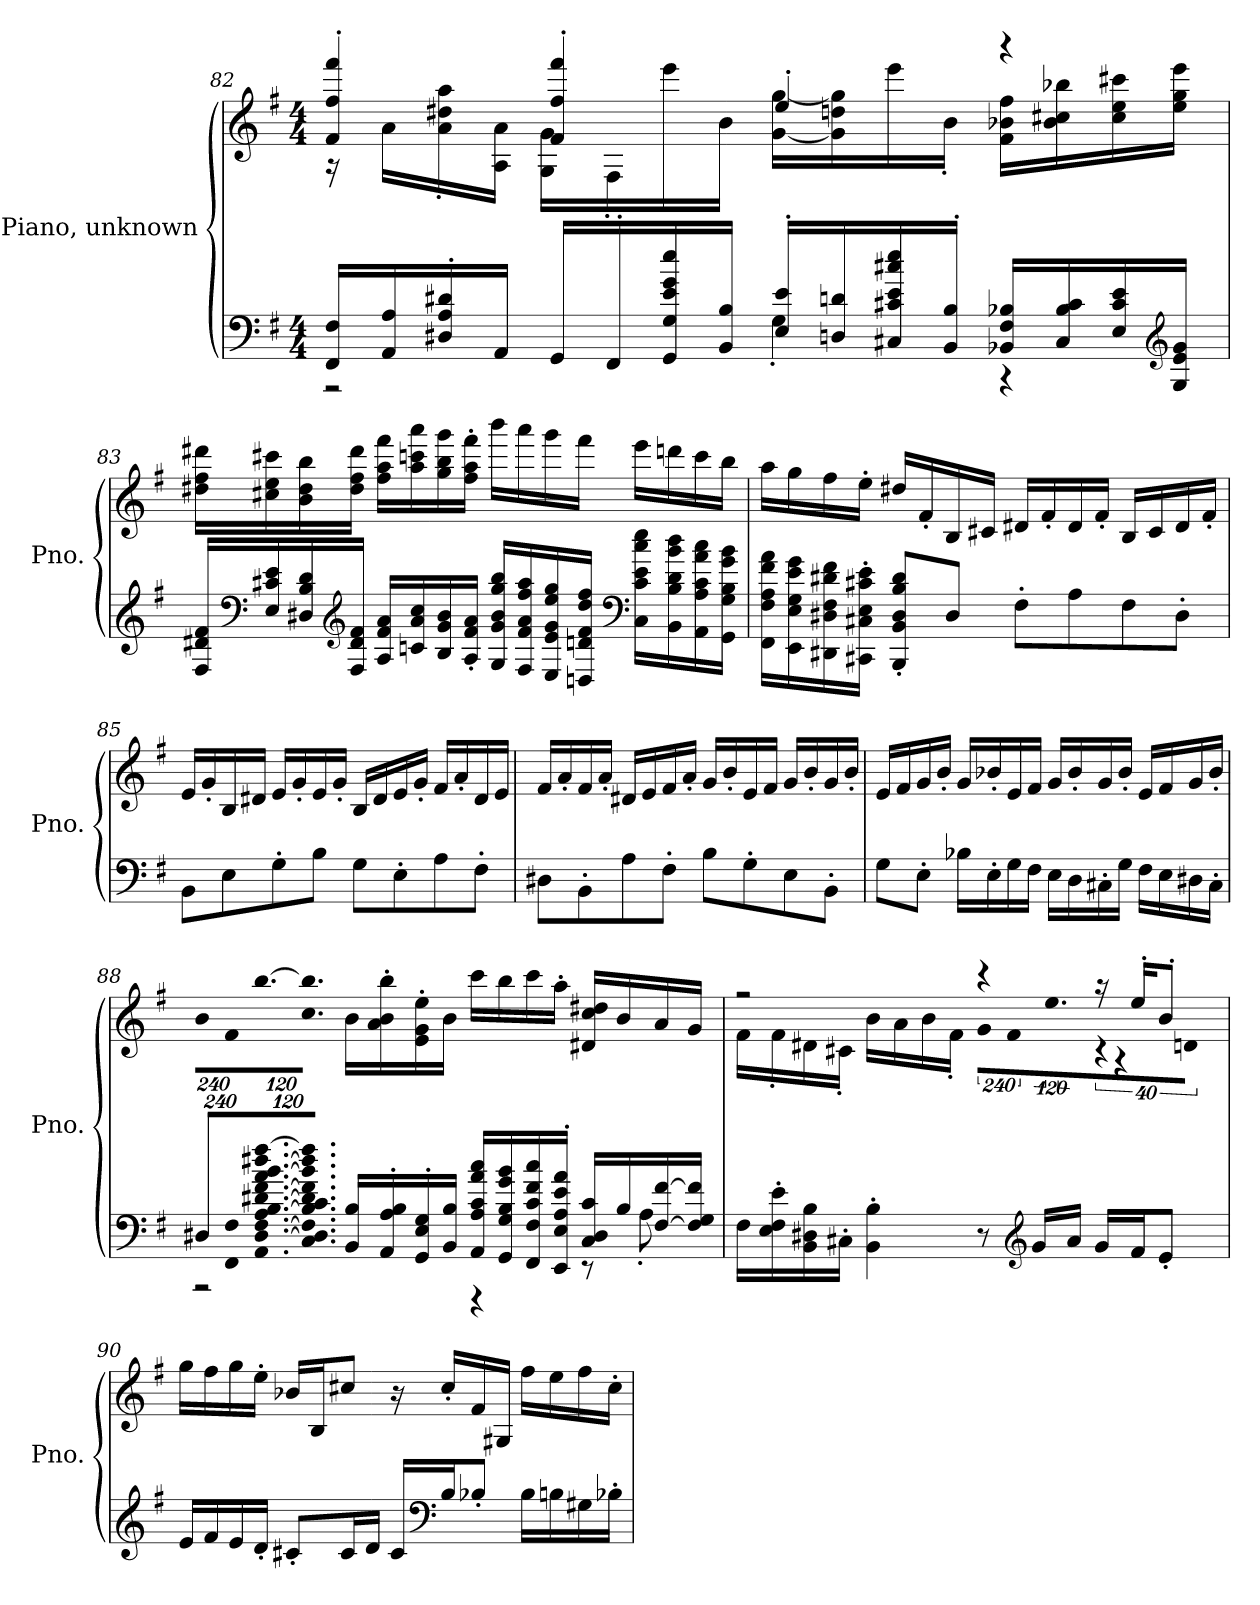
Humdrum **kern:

**kern	**kern
*part1	*part1
*staff2	*staff1
*I"Piano, unknown	*
*I'Pno.	*
!!LO:LB:g=z
*clefF4	*clefG2
*k[f#]	*k[f#]
*M4/4	*M4/4
=82	=82
*^	*^
16FF#/ 16F#/LL	2r	4f#/' 4ff#/' 4fff#/'	16r
16AA/ 16A/	.	.	16a\LL
16D#X/' 16A/' 16d#X/'	.	.	16a\' 16dd#X\' 16aa\'
16AA/JJ	.	.	16A\ 16a\JJ
16GG/LL	.	4f#/' 4ff#/' 4fff#/'	16G\ 16g\LL
16FF#'/	.	.	16F#'\
16GG/ 16G/ 16e/ 16g/ 16ee/	.	.	16eee\
16BB/ 16B/JJ	.	.	16b\JJ
16E/' 16e/'LL	4G'\	4ee'/	[16g\ [16gg\LL
16Dn/ 16dn/	.	.	16g\] 16ddn\ 16gg\]
16C#X/ 16c#X/ 16e/ 16cc#X/ 16ee/	.	.	16eee\
16BB/' 16B/'JJ	.	.	16b'\JJ
16BB-X/ 16F#/ 16B-X/LL	4r	4r	16f#\ 16b-X\ 16ff#\LL
16C#/ 16B-/ 16c#/	.	.	16b-\ 16cc#X\ 16bb-X\
16E/ 16c#/ 16e/	.	.	16cc#\ 16ee\ 16ccc#X\
*clefG2	*	*	*
16G/ 16e/ 16g/JJ	.	.	16ee\ 16gg\ 16eee\JJ
*v	*v	*	*
*	*v	*v
!!LO:LB:g=z
=83	=83
16F#/ 16d#X/ 16f#/LL	16dd#X\ 16ff#\ 16ddd#X\LL
*clefF4	*
16E/ 16c#X/ 16e/	16cc#X\ 16ee\ 16ccc#X\
16D#X/ 16B/ 16d#/	16b\ 16dd#\ 16bb\
*clefG2	*
16F#/ 16d#/ 16f#/JJ	16dd#\ 16ff#\ 16ddd#\JJ
16A/ 16f#/ 16a/LL	16ff#\ 16aa\ 16fff#\LL
16cn/ 16a/ 16cc/	16aa\ 16cccn\ 16aaa\
16B/ 16g/ 16b/	16gg\ 16bb\ 16ggg\
16A/' 16f#/' 16a/'JJ	16ff#\' 16aa\' 16fff#\'JJ
16G/ 16g/ 16b/ 16gg/ 16bb/LL	16bbb\LL
16F#/ 16f#/ 16a/ 16ff#/ 16aa/	16aaa\
16E/ 16e/ 16g/ 16ee/ 16gg/	16ggg\
16Dn/ 16dn/ 16f#/ 16dd/ 16ff#/JJ	16fff#\JJ
*clefF4	*
16C\ 16c\ 16e\ 16cc\ 16ee\LL	16eee\LL
16BB\ 16B\ 16d\ 16b\ 16dd\	16dddn\
16AA\ 16A\ 16c\ 16a\ 16cc\	16ccc\
16GG\ 16G\ 16B\ 16g\ 16b\JJ	16bb\JJ
!!LO:PB:g=z
=84	=84
16FF#\ 16F#\ 16A\ 16f#\ 16a\LL	16aa\LL
16EE\ 16E\ 16G\ 16e\ 16g\	16gg\
16DD#X\ 16D#X\ 16F#\ 16d#X\ 16f#\	16ff#\
16CC#X\' 16C#X\' 16E\' 16c#X\' 16e\'JJ	16ee'\JJ
8BBB/' 8BB/' 8D#/' 8B/' 8d#/'L	16dd#X/LL
.	16f#'/
8D#/J	16B/
.	16c#X/JJ
8F#'\L	16d#X/LL
.	16f#'/
8A\	16d#/
.	16f#'/JJ
8F#\	16B/LL
.	16c#/
8D#'\J	16d#/
.	16f#'/JJ
=85	=85
8BB\L	16e/LL
.	16g'/
8E\	16B/
.	16d#X/JJ
8G'\	16e/LL
.	16g'/
8B\J	16e/
.	16g'/JJ
8G\L	16B/LL
.	16d#/
8E'\	16e/
.	16g'/JJ
8A\	16f#/LL
.	16a'/
8F#'\J	16d#/
.	16e/JJ
!!LO:LB:g=z
=86	=86
8D#X\L	16f#/LL
.	16a'/
8BB'\	16f#/
.	16a'/JJ
8A\	16d#X/LL
.	16e/
8F#'\J	16f#/
.	16a'/JJ
8B\L	16g/LL
.	16b'/
8G'\	16e/
.	16f#/JJ
8E\	16g/LL
.	16b'/
8BB'\J	16g/
.	16b'/JJ
=87	=87
8G\L	16e/LL
.	16f#/
8E'\J	16g/
.	16b'/JJ
16B-X\LL	16g/LL
16E'\	16b-X'/
16G\	16e/
16F#\JJ	16f#/JJ
16E\LL	16g/LL
16D\	16b-'/
16C#X'\	16g/
16G\JJ	16b-'/JJ
16F#\LL	16e/LL
16E\	16f#/
16D#X\	16g/
16C#'\JJ	16b-'/JJ
!!LO:LB:g=z
=88	=88
*Xbrackettup	*
!LO:N:vis=16	!
*^	*
*	*	*Xbrackettup
!	!	!LO:N:vis=16
1920%137D#X/LL	2r	1920%137b\LL
!LO:N:vis=16	!	!LO:N:vis=16
1920%137FF#/ 1920%137F#/	.	1920%137f#\
!LO:N:vis=32.	!	!LO:N:vis=32.
1920%103AA/ [1920%103D#/ [1920%103F#/ 1920%103A/ [1920%103B/ [1920%103d#X/ [1920%103f#/ 1920%103a/ [1920%103b/ [1920%103dd#X/ [1920%103ff#/L	.	[1920%103bb\L
!LO:N:vis=32.	!	!LO:N:vis=32.
1920%103C/ 1920%103D#/] 1920%103F#/] 1920%103B/] 1920%103c/ 1920%103d#/] 1920%103f#/] 1920%103b/] 1920%103dd#/] 1920%103ff#/]JJJ	.	1920%103cc\ 1920%103bb\]JJJ
16BB/ 16B/LL	.	16b\LL
16AA/' 16A/' 16B/'	.	16a\' 16b\' 16bb\'
16GG/' 16E/' 16G/'	.	16e\' 16g\' 16ee\'
16BB/ 16B/JJ	.	16b\JJ
16AA/ 16A/ 16c/ 16a/ 16cc/LL	4r	16ccc\LL
16GG/ 16G/ 16B/ 16g/ 16b/	.	16bb\
16FF#/ 16F#/ 16c/ 16f#/ 16cc/	.	16ccc\
16EE/' 16E/' 16A/' 16e/' 16a/'JJ	.	16aa'\JJ
16C/ 16D#/ 16c/LL	8r	16d#X/ 16cc/ 16dd#X/LL
16B/	.	16b/
[16F#/ [16f#/	8A'\	16a/
16F#/] 16G/ 16f#/]JJ	.	16g/JJ
*v	*v	*
!!LO:LB:g=z
=89	=89
*	*^
16F#\LL	2r	16f#\LL
16E\' 16F#\' 16e\'	.	16f#'\
16BB\ 16D#X\ 16B\	.	16d#X\
16C#X'\JJ	.	16c#X'\JJ
4BB\' 4B\'	.	16b\LL
.	.	16a\
.	.	16b\
.	.	16f#'\JJ
*	*	*brackettup
!	!	!LO:N:vis=16
8r	4r	1920%137g\LL
!	!	!LO:N:vis=16
.	.	1920%137f#\
*clefG2	*	*
16g/LL	.	.
!	!	!LO:N:vis=16.
.	.	960%103ee\JJ
16a/JJ	.	.
!	!	!LO:N:vis=32
16g/LL	16r	640%23r
!	!	!LO:N:vis=8
.	.	960%137r
16f#/J	16ee'/KL	.
8e'/J	8b'/J	.
!	!	!LO:N:vis=16
.	.	1920%137dn\
*	*v	*v
=90	=90
16e/LL	16gg\LL
16f#/	16ff#\
16e/	16gg\
16d'/JJ	16ee'\JJ
8c#X'/L	16b-X/LL
.	16B/J
16c#/L	8cc#X/J
16d/JJ	.
16c#/LL	16r
*clefF4	*
16B/J	16cc#'/LL
8B-X'/J	16f#/
.	16G#X/JJ
16B-\LL	16ff#\LL
16Bn\	16ee\
16G#X\	16ff#\
16B-X'\JJ	16cc#'\JJ
=	=
*-	*-
